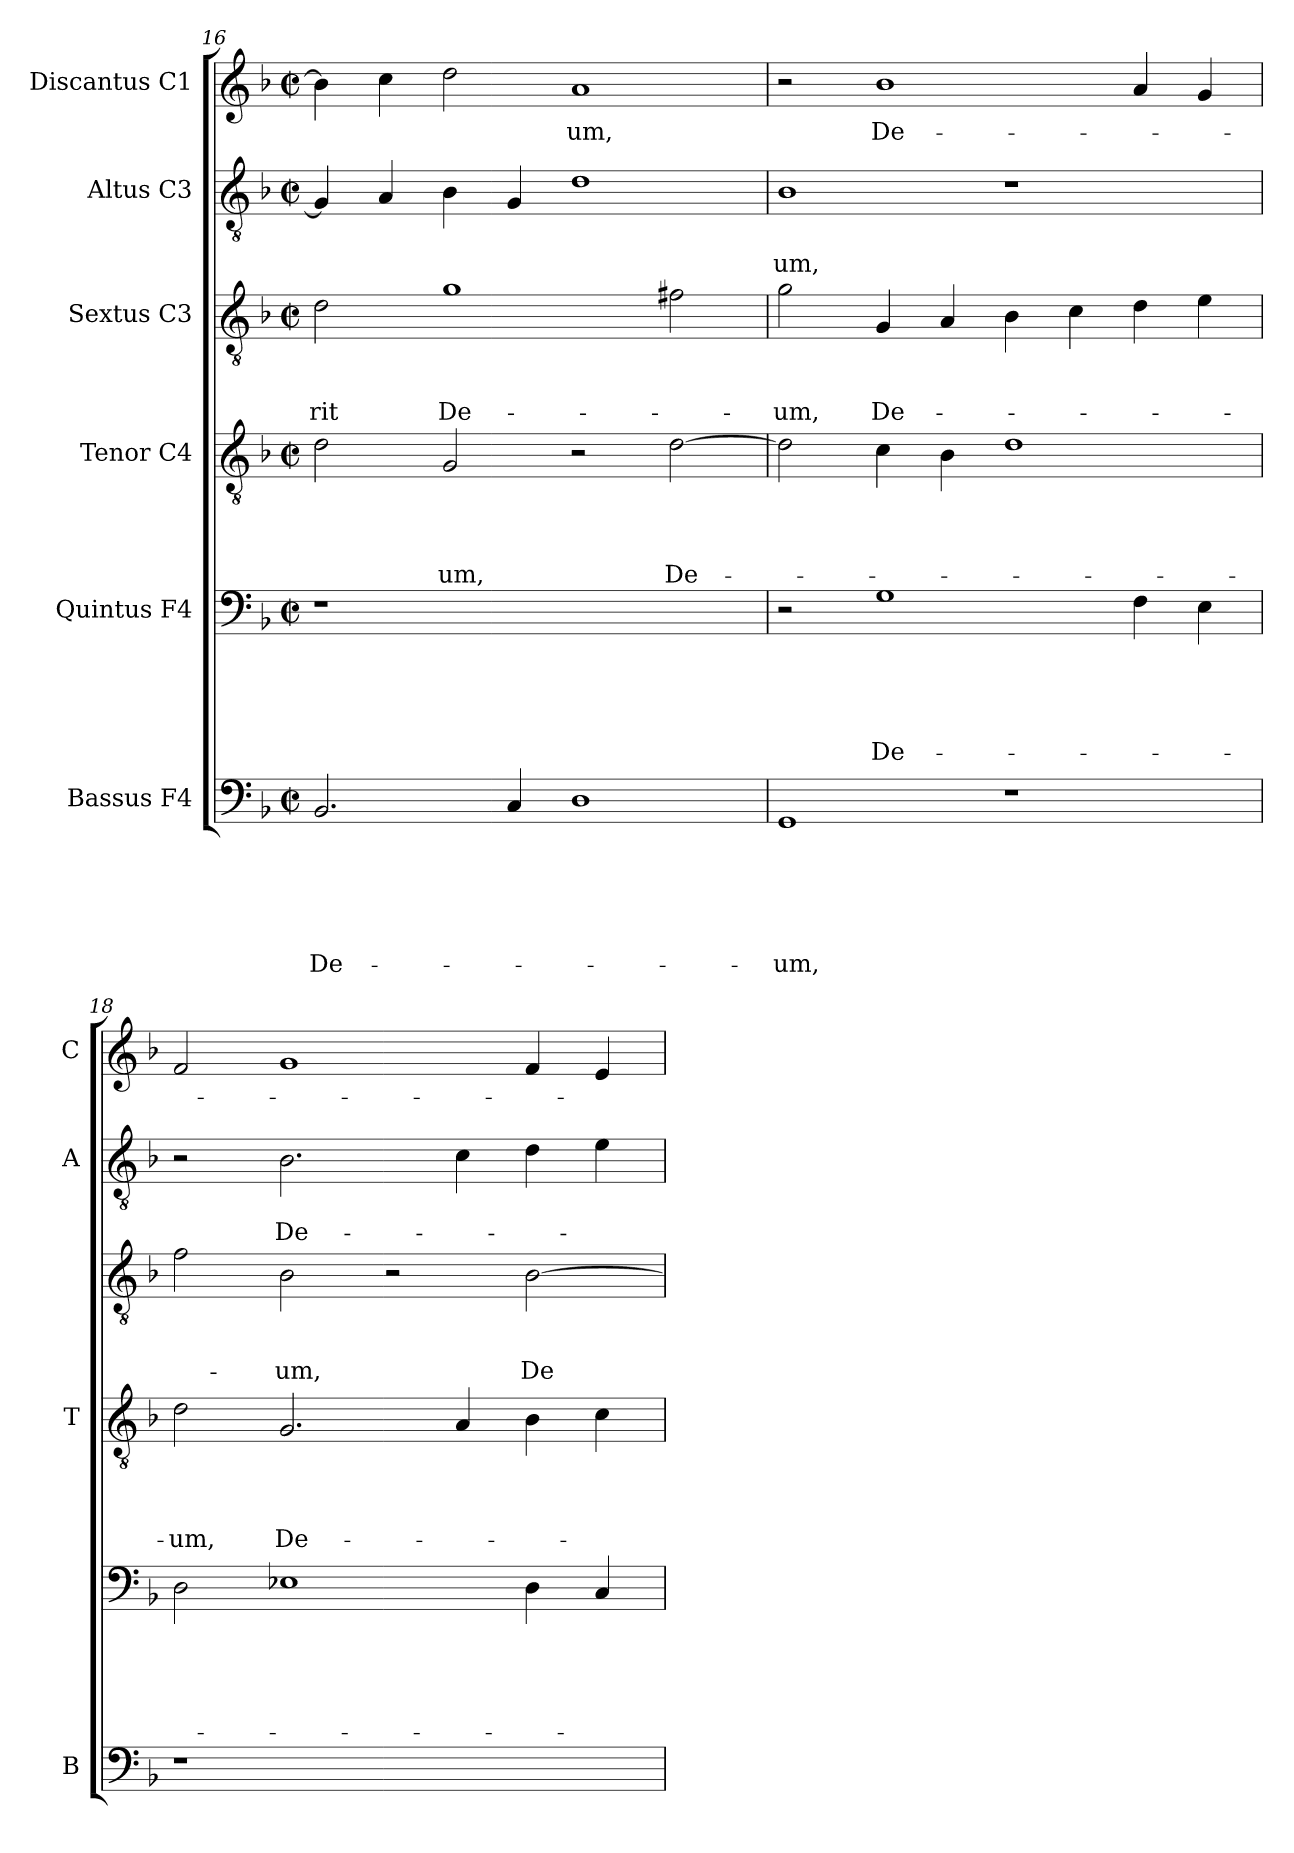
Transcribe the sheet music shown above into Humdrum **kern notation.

**kern	**text	**text	**text	**text	**text	**text	**kern	**text	**text	**text	**text	**text	**kern	**text	**text	**text	**text	**kern	**text	**text	**text	**kern	**text	**text	**kern	**text
*part6	*part6	*part6	*part6	*part6	*part6	*part6	*part5	*part5	*part5	*part5	*part5	*part5	*part4	*part4	*part4	*part4	*part4	*part3	*part3	*part3	*part3	*part2	*part2	*part2	*part1	*part1
*staff6	*staff6	*staff6	*staff6	*staff6	*staff6	*staff6	*staff5	*staff5	*staff5	*staff5	*staff5	*staff5	*staff4	*staff4	*staff4	*staff4	*staff4	*staff3	*staff3	*staff3	*staff3	*staff2	*staff2	*staff2	*staff1	*staff1
*I"Bassus F4	*	*	*	*	*	*	*I"Quintus F4	*	*	*	*	*	*I"Tenor C4	*	*	*	*	*I"Sextus C3	*	*	*	*I"Altus C3	*	*	*I"Discantus C1	*
*I'B	*	*	*	*	*	*	*	*	*	*	*	*	*I'T	*	*	*	*	*	*	*	*	*I'A	*	*	*I'C	*
*clefF4	*	*	*	*	*	*	*clefF4	*	*	*	*	*	*clefGv2	*	*	*	*	*clefGv2	*	*	*	*clefGv2	*	*	*clefG2	*
*k[b-]	*	*	*	*	*	*	*k[b-]	*	*	*	*	*	*k[b-]	*	*	*	*	*k[b-]	*	*	*	*k[b-]	*	*	*k[b-]	*
*F:	*	*	*	*	*	*	*F:	*	*	*	*	*	*F:	*	*	*	*	*F:	*	*	*	*F:	*	*	*F:	*
*M2/2	*	*	*	*	*	*	*M2/2	*	*	*	*	*	*M2/2	*	*	*	*	*M2/2	*	*	*	*M2/2	*	*	*M2/2	*
*met(c|)	*	*	*	*	*	*	*met(c|)	*	*	*	*	*	*met(c|)	*	*	*	*	*met(c|)	*	*	*	*met(c|)	*	*	*met(c|)	*
=16	=16	=16	=16	=16	=16	=16	=16	=16	=16	=16	=16	=16	=16	=16	=16	=16	=16	=16	=16	=16	=16	=16	=16	=16	=16	=16
!	!	!	!	!	!	!LO:LY:b	!	!	!	!	!	!	!	!	!	!	!	!	!	!	!LO:LY:b	!	!	!	!	!
2.BB-/	.	.	.	.	.	De-	1r	.	.	.	.	.	2d\	.	.	.	.	2d\	.	.	-rit	4G/]	.	.	4b-\]	.
.	.	.	.	.	.	.	.	.	.	.	.	.	.	.	.	.	.	.	.	.	.	4A/	.	.	4cc\	.
!	!	!	!	!	!	!	!	!	!	!	!	!	!	!	!	!	!LO:LY:b	!	!	!	!LO:LY:b	!	!	!	!	!
.	.	.	.	.	.	.	.	.	.	.	.	.	2G/	.	.	.	-um,	1g	.	.	De-	4B-\	.	.	2dd\	.
4C/	.	.	.	.	.	.	.	.	.	.	.	.	.	.	.	.	.	.	.	.	.	4G/	.	.	.	.
!	!	!	!	!	!	!	!	!	!	!	!	!	!	!	!	!	!	!	!	!	!	!	!	!	!	!LO:LY:b
1D	.	.	.	.	.	.	1ryy	.	.	.	.	.	2r	.	.	.	.	.	.	.	.	1d	.	.	1a	-um,
!	!	!	!	!	!	!	!	!	!	!	!	!	!	!	!	!	!LO:LY:b	!	!	!	!	!	!	!	!	!
.	.	.	.	.	.	.	.	.	.	.	.	.	[2d\	.	.	.	De-	2f#X\	.	.	.	.	.	.	.	.
=17	=17	=17	=17	=17	=17	=17	=17	=17	=17	=17	=17	=17	=17	=17	=17	=17	=17	=17	=17	=17	=17	=17	=17	=17	=17	=17
!	!	!	!	!	!	!LO:LY:b	!	!	!	!	!	!	!	!	!	!	!	!	!	!	!LO:LY:b	!	!	!LO:LY:b	!	!
1GG	.	.	.	.	.	-um,	2r	.	.	.	.	.	2d\]	.	.	.	.	2g\	.	.	-um,	1B-	.	-um,	2r	.
!	!	!	!	!	!	!	!	!	!	!	!	!LO:LY:b	!	!	!	!	!	!	!	!	!LO:LY:b	!	!	!	!	!LO:LY:b
.	.	.	.	.	.	.	1G	.	.	.	.	De-	4c\	.	.	.	.	4G/	.	.	De-	.	.	.	1b-	De-
.	.	.	.	.	.	.	.	.	.	.	.	.	4B-\	.	.	.	.	4A/	.	.	.	.	.	.	.	.
1r	.	.	.	.	.	.	.	.	.	.	.	.	1d	.	.	.	.	4B-\	.	.	.	1r	.	.	.	.
.	.	.	.	.	.	.	.	.	.	.	.	.	.	.	.	.	.	4c\	.	.	.	.	.	.	.	.
.	.	.	.	.	.	.	4F\	.	.	.	.	.	.	.	.	.	.	4d\	.	.	.	.	.	.	4a/	.
.	.	.	.	.	.	.	4E\	.	.	.	.	.	.	.	.	.	.	4e\	.	.	.	.	.	.	4g/	.
!!LO:PB:g=z
=18	=18	=18	=18	=18	=18	=18	=18	=18	=18	=18	=18	=18	=18	=18	=18	=18	=18	=18	=18	=18	=18	=18	=18	=18	=18	=18
!	!	!	!	!	!	!	!	!	!	!	!	!	!	!	!	!	!LO:LY:b	!	!	!	!	!	!	!	!	!
1r	.	.	.	.	.	.	2D\	.	.	.	.	.	2d\	.	.	.	-um,	2f\	.	.	.	2r	.	.	2f/	.
!	!	!	!	!	!	!	!	!	!	!	!	!	!	!	!	!	!LO:LY:b	!	!	!	!LO:LY:b	!	!	!LO:LY:b	!	!
.	.	.	.	.	.	.	1E-X	.	.	.	.	.	2.G/	.	.	.	De-	2B-\	.	.	-um,	2.B-\	.	De-	1g	.
1ryy	.	.	.	.	.	.	.	.	.	.	.	.	.	.	.	.	.	2r	.	.	.	.	.	.	.	.
.	.	.	.	.	.	.	.	.	.	.	.	.	4A/	.	.	.	.	.	.	.	.	4c\	.	.	.	.
!	!	!	!	!	!	!	!	!	!	!	!	!	!	!	!	!	!	!	!	!	!LO:LY:b	!	!	!	!	!
.	.	.	.	.	.	.	4D\	.	.	.	.	.	4B-\	.	.	.	.	[2B-\	.	.	De-	4d\	.	.	4f/	.
.	.	.	.	.	.	.	4C/	.	.	.	.	.	4c\	.	.	.	.	.	.	.	.	4e\	.	.	4e/	.
=	=	=	=	=	=	=	=	=	=	=	=	=	=	=	=	=	=	=	=	=	=	=	=	=	=	=
*-	*-	*-	*-	*-	*-	*-	*-	*-	*-	*-	*-	*-	*-	*-	*-	*-	*-	*-	*-	*-	*-	*-	*-	*-	*-	*-
